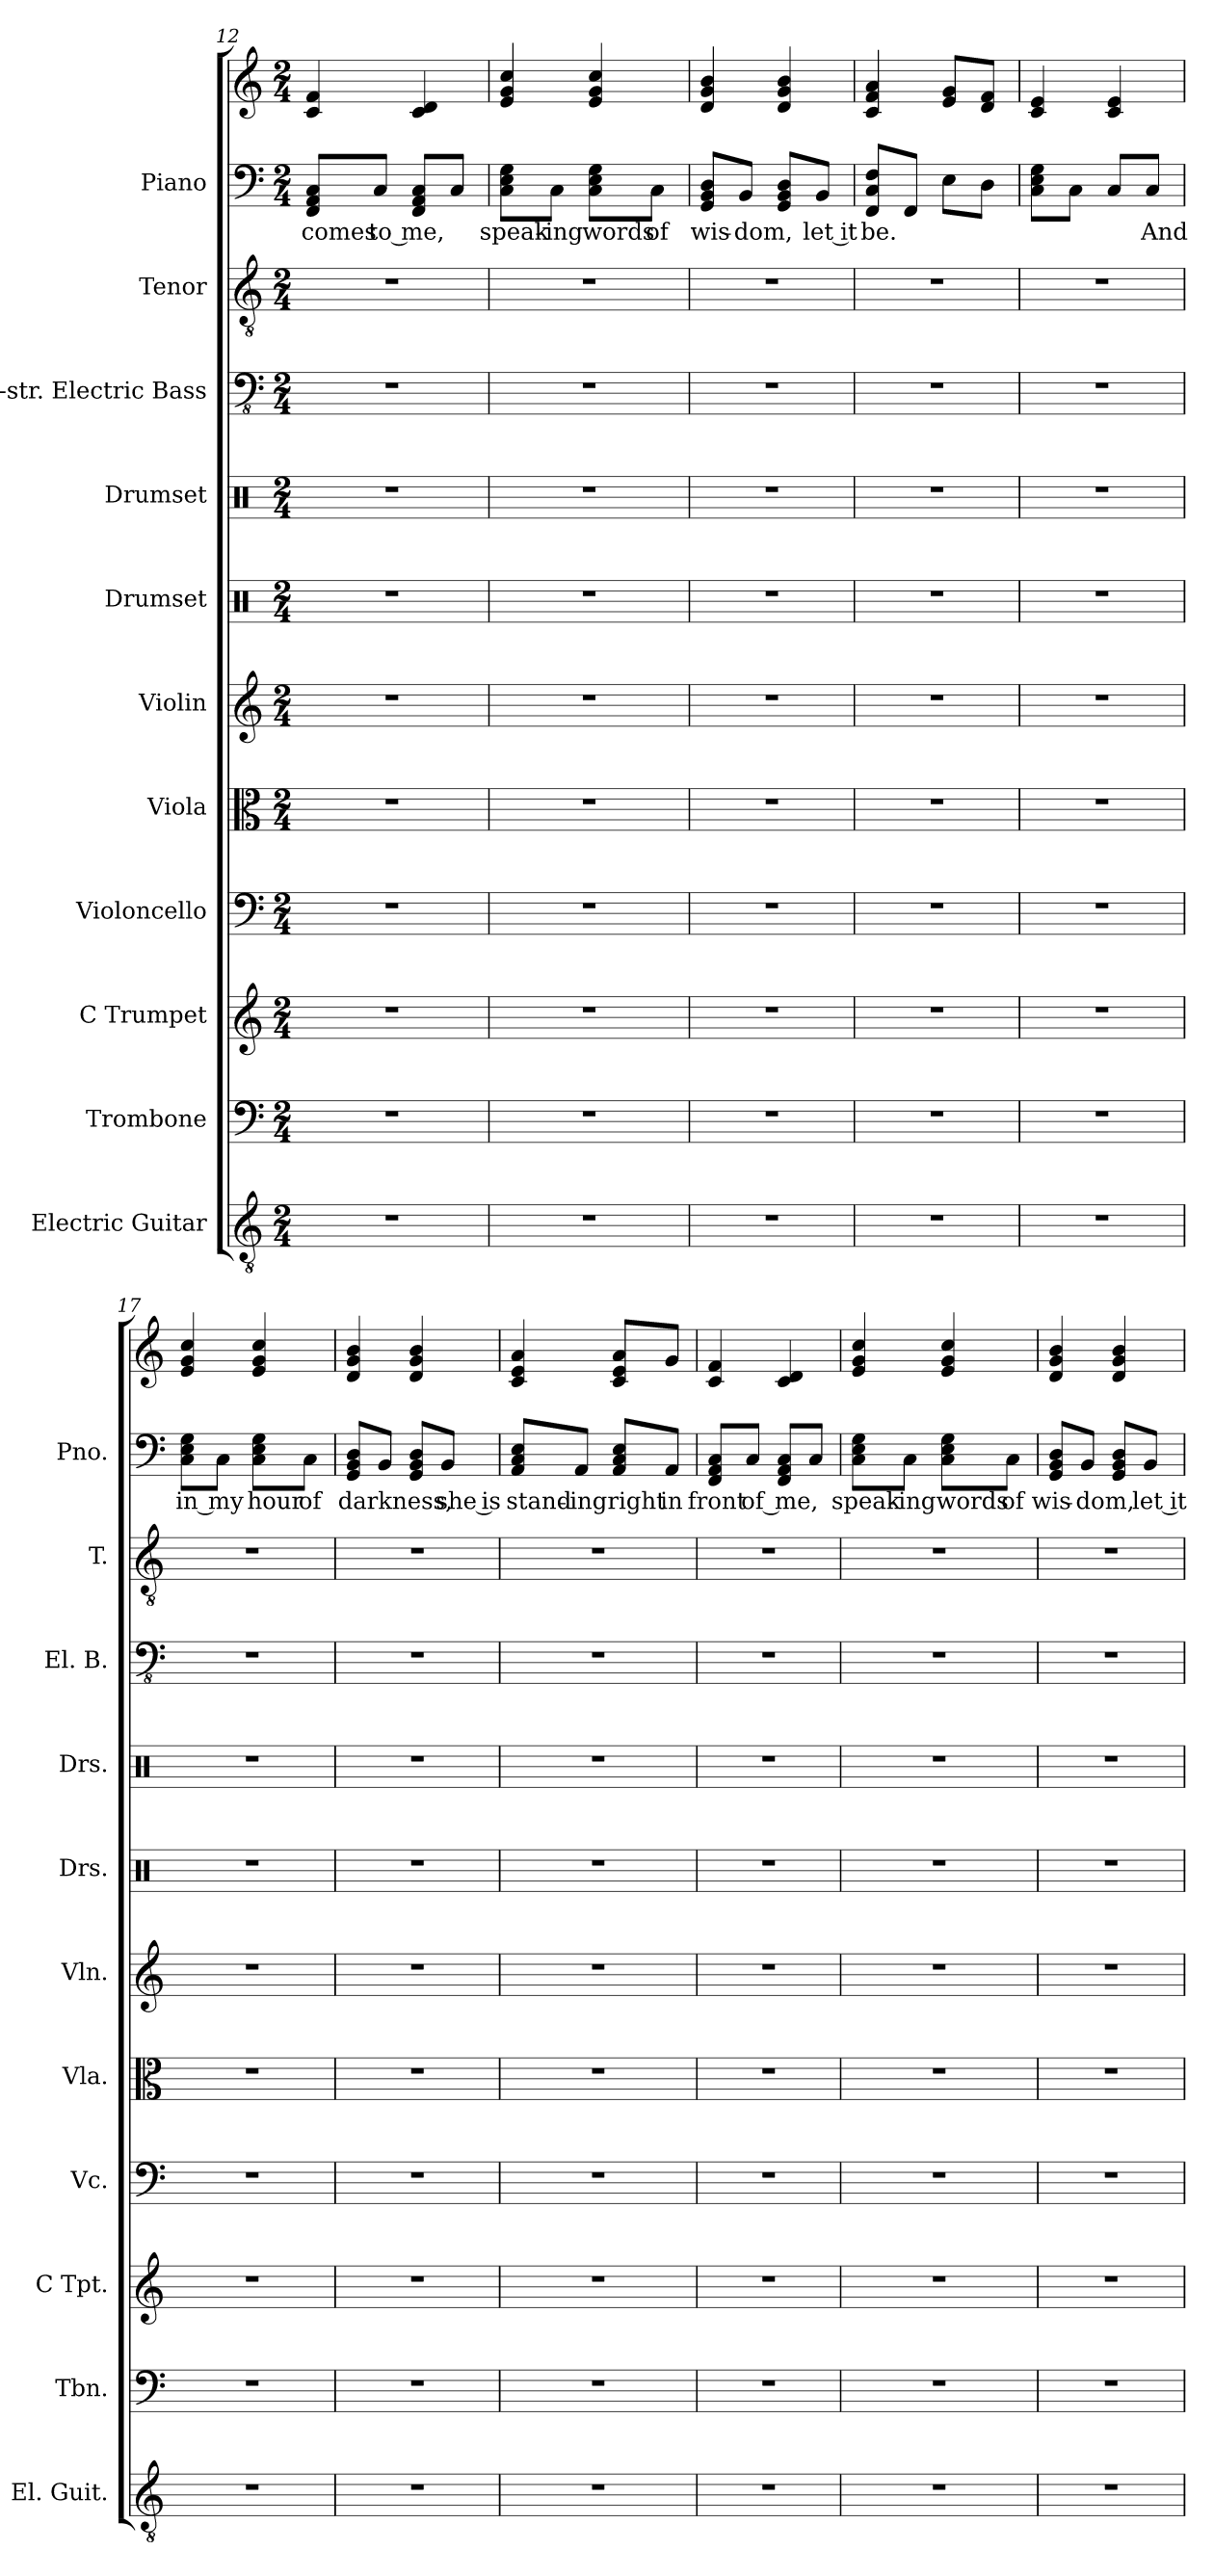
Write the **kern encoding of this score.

**kern	**kern	**kern	**kern	**kern	**kern	**kern	**kern	**kern	**kern	**kern	**text	**kern
*part11	*part10	*part9	*part8	*part7	*part6	*part5	*part4	*part3	*part2	*part1	*part1	*part1
*staff12	*staff11	*staff10	*staff9	*staff8	*staff7	*staff6	*staff5	*staff4	*staff3	*staff2	*staff2	*staff1
*I"Electric Guitar	*I"Trombone	*I"C Trumpet	*I"Violoncello	*I"Viola	*I"Violin	*I"Drumset	*I"Drumset	*I"5-str. Electric Bass	*I"Tenor	*I"Piano	*	*
*I'El. Guit.	*I'Tbn.	*I'C Tpt.	*I'Vc.	*I'Vla.	*I'Vln.	*I'Drs.	*I'Drs.	*I'El. B.	*I'T.	*I'Pno.	*	*
*clefGv2	*clefF4	*clefG2	*clefF4	*clefC3	*clefG2	*clefX	*clefX	*clefFv4	*clefGv2	*clefF4	*	*clefG2
*k[]	*k[]	*k[]	*k[]	*k[]	*k[]	*k[]	*k[]	*k[]	*k[]	*k[]	*	*k[]
*M2/4	*M2/4	*M2/4	*M2/4	*M2/4	*M2/4	*M2/4	*M2/4	*M2/4	*M2/4	*M2/4	*	*M2/4
=12	=12	=12	=12	=12	=12	=12	=12	=12	=12	=12	=12	=12
2r	2r	2r	2r	2r	2r	2r	2r	2r	2r	8FF/ 8AA/ 8C/L	comes	4c/ 4f/
.	.	.	.	.	.	.	.	.	.	8C/J	to me,	.
.	.	.	.	.	.	.	.	.	.	8FF/ 8AA/ 8C/L	.	4c/ 4d/
.	.	.	.	.	.	.	.	.	.	8C/J	.	.
!!LO:PB:g=z
=13	=13	=13	=13	=13	=13	=13	=13	=13	=13	=13	=13	=13
2r	2r	2r	2r	2r	2r	2r	2r	2r	2r	8C\ 8E\ 8G\L	speak-	4e/ 4g/ 4cc/
.	.	.	.	.	.	.	.	.	.	8C\J	-ing	.
.	.	.	.	.	.	.	.	.	.	8C\ 8E\ 8G\L	words	4e/ 4g/ 4cc/
.	.	.	.	.	.	.	.	.	.	8C\J	of	.
=14	=14	=14	=14	=14	=14	=14	=14	=14	=14	=14	=14	=14
2r	2r	2r	2r	2r	2r	2r	2r	2r	2r	8GG/ 8BB/ 8D/L	wis-	4d/ 4g/ 4b/
.	.	.	.	.	.	.	.	.	.	8BB/J	-dom,	.
.	.	.	.	.	.	.	.	.	.	8GG/ 8BB/ 8D/L	.	4d/ 4g/ 4b/
.	.	.	.	.	.	.	.	.	.	8BB/J	let it	.
=15	=15	=15	=15	=15	=15	=15	=15	=15	=15	=15	=15	=15
2r	2r	2r	2r	2r	2r	2r	2r	2r	2r	8FF/ 8C/ 8F/L	be.	4c/ 4f/ 4a/
.	.	.	.	.	.	.	.	.	.	8FF/J	.	.
.	.	.	.	.	.	.	.	.	.	8E\L	.	8e/ 8g/L
.	.	.	.	.	.	.	.	.	.	8D\J	.	8d/ 8f/J
=16	=16	=16	=16	=16	=16	=16	=16	=16	=16	=16	=16	=16
2r	2r	2r	2r	2r	2r	2r	2r	2r	2r	8C\ 8E\ 8G\L	.	4c/ 4e/
.	.	.	.	.	.	.	.	.	.	8C\J	.	.
.	.	.	.	.	.	.	.	.	.	8C/L	.	4c/ 4e/
.	.	.	.	.	.	.	.	.	.	8C/J	And	.
=17	=17	=17	=17	=17	=17	=17	=17	=17	=17	=17	=17	=17
2r	2r	2r	2r	2r	2r	2r	2r	2r	2r	8C\ 8E\ 8G\L	in my	4e/ 4g/ 4cc/
.	.	.	.	.	.	.	.	.	.	8C\J	.	.
.	.	.	.	.	.	.	.	.	.	8C\ 8E\ 8G\L	hour	4e/ 4g/ 4cc/
.	.	.	.	.	.	.	.	.	.	8C\J	of	.
!!LO:PB:g=z
=18	=18	=18	=18	=18	=18	=18	=18	=18	=18	=18	=18	=18
2r	2r	2r	2r	2r	2r	2r	2r	2r	2r	8GG/ 8BB/ 8D/L	darkness,	4d/ 4g/ 4b/
.	.	.	.	.	.	.	.	.	.	8BB/J	.	.
.	.	.	.	.	.	.	.	.	.	8GG/ 8BB/ 8D/L	.	4d/ 4g/ 4b/
.	.	.	.	.	.	.	.	.	.	8BB/J	she is	.
=19	=19	=19	=19	=19	=19	=19	=19	=19	=19	=19	=19	=19
2r	2r	2r	2r	2r	2r	2r	2r	2r	2r	8AA/ 8C/ 8E/L	stand-	4c/ 4e/ 4a/
.	.	.	.	.	.	.	.	.	.	8AA/J	-ing	.
.	.	.	.	.	.	.	.	.	.	8AA/ 8C/ 8E/L	right	8c/ 8e/ 8a/L
.	.	.	.	.	.	.	.	.	.	8AA/J	in	8g/J
=20	=20	=20	=20	=20	=20	=20	=20	=20	=20	=20	=20	=20
2r	2r	2r	2r	2r	2r	2r	2r	2r	2r	8FF/ 8AA/ 8C/L	front	4c/ 4f/
.	.	.	.	.	.	.	.	.	.	8C/J	of me,	.
.	.	.	.	.	.	.	.	.	.	8FF/ 8AA/ 8C/L	.	4c/ 4d/
.	.	.	.	.	.	.	.	.	.	8C/J	.	.
=21	=21	=21	=21	=21	=21	=21	=21	=21	=21	=21	=21	=21
2r	2r	2r	2r	2r	2r	2r	2r	2r	2r	8C\ 8E\ 8G\L	speak-	4e/ 4g/ 4cc/
.	.	.	.	.	.	.	.	.	.	8C\J	-ing	.
.	.	.	.	.	.	.	.	.	.	8C\ 8E\ 8G\L	words	4e/ 4g/ 4cc/
.	.	.	.	.	.	.	.	.	.	8C\J	of	.
!!LO:PB:g=z
=22	=22	=22	=22	=22	=22	=22	=22	=22	=22	=22	=22	=22
2r	2r	2r	2r	2r	2r	2r	2r	2r	2r	8GG/ 8BB/ 8D/L	wis-	4d/ 4g/ 4b/
.	.	.	.	.	.	.	.	.	.	8BB/J	-dom,	.
.	.	.	.	.	.	.	.	.	.	8GG/ 8BB/ 8D/L	.	4d/ 4g/ 4b/
.	.	.	.	.	.	.	.	.	.	8BB/J	let it	.
=	=	=	=	=	=	=	=	=	=	=	=	=
*-	*-	*-	*-	*-	*-	*-	*-	*-	*-	*-	*-	*-
